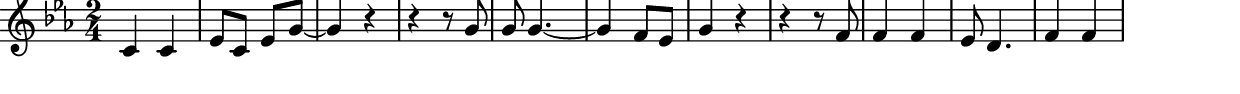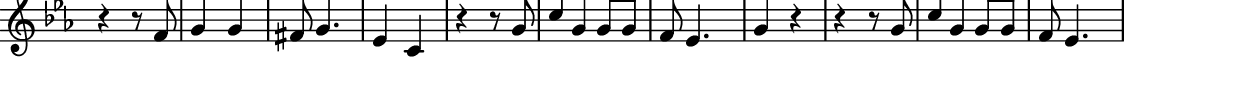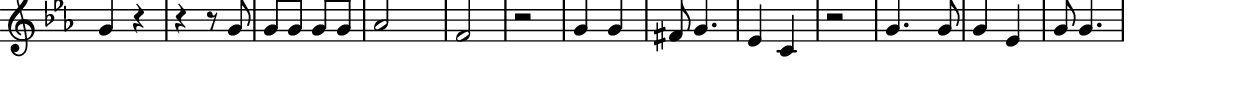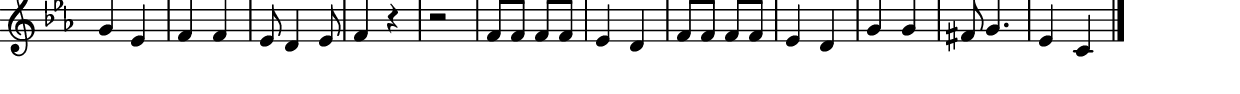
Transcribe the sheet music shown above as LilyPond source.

% MusicXML to Lilypond converter by Kovi

szovegAAA = \lyricmode {  "Hosz" -- "szú" "fe" -- "ke" -- "te" "haj," "De" "su" -- "kár" "ez" "a" "csaj," "De" "túl" -- "sá" -- "gos" -- "an" "giz" -- "da," "A" "ló" -- "vé" -- "ja" "meg" "nyis" -- "ta." "Olyan" "ka" -- "me" -- "lós" "a" "ba" -- "rá" -- "tom," "Olyan" "su" -- "kár" "csá" -- "vó," "be" -- "lá" -- "tom," "Olyan" "su" -- "nel" -- "os" "a" "csá" -- "vó," "Min" -- "den" "csaj" -- "nál" "lá" -- "csó." "Én" "is" "ré" "szeg," "te" "is" "ré" -- "szeg," "mind" "ré" -- "sze" -- "gek" "va" -- "gyunk," "Csi" -- "ná" -- "lom" "a" "ked" -- "vet," "csi" -- "ná" -- "lom" "a" "ked" -- "vet," "jól" "ér" -- "zem" "ma" --  \skip 4 "gam."  }

% Analyzing...
% 1 parts
% 1 Staff
% forceBassClefActive = 
melody = {
% 109 notes in the part
% 1 voices

\new Staff
\new Voice {
% 109 notes
% 47 mesaures

% Measure 1
\clef "treble"
\key ees \major
\time 2/4 
c'4 c'4 
% Measure 2
ees'8 c'8 ees'8 g'8~ 
% Measure 3
g'4 r4 
% Measure 4
r4 r8 g'8 
% Measure 5
g'8 g'4.~ 
% Measure 6
g'4 f'8 ees'8 
% Measure 7
g'4 r4 
% Measure 8
r4 r8 f'8 
% Measure 9
f'4 f'4 
% Measure 10
ees'8 d'4. 
% Measure 11
f'4 f'4 
% Measure 12
r4 r8 f'8 
% Measure 13
g'4 g'4 
% Measure 14
fis'8 g'4. 
% Measure 15
ees'4 c'4 
% Measure 16
r4 r8 g'8 
% Measure 17
c''8 g'8 g'8 g'8 
% Measure 18
f'8 ees'4. 
% Measure 19
g'4 r4 
% Measure 20
r4 r8 g'8 
% Measure 21
c''8 g'8 g'8 g'8 
% Measure 22
f'8 ees'4. 
% Measure 23
g'4 r4 
% Measure 24
r4 r8 g'8 
% Measure 25
g'8 g'8 g'8 g'8 
% Measure 26
aes'2 
% Measure 27
f'2 
% Measure 28
r2 
% Measure 29
g'4 g'4 
% Measure 30
fis'8 g'4. 
% Measure 31
ees'4 c'4 
% Measure 32
r2 
% Measure 33
g'4. g'8 
% Measure 34
g'4 ees'4 
% Measure 35
g'8 g'4. 
% Measure 36
g'4 ees'4 
% Measure 37
f'4 f'4 
% Measure 38
ees'8 d'4 ees'8 
% Measure 39
f'4 r4 
% Measure 40
r2 
% Measure 41
f'8 f'8 f'8 f'8 
% Measure 42
ees'4 d'4 
% Measure 43
f'8 f'8 f'8 f'8 
% Measure 44
ees'4 d'4 
% Measure 45
g'4 g'4 
% Measure 46
fis'8 g'4. 
% Measure 47
ees'4 c'4 \bar "|." 
} % voice
} % melody


harmonies = \chordmode {
% 22 chords
\germanChords
c4:m s4 s4 s4 g4 s4 s4 s4 c4:m s4 g4 s4 c4:m s4 s4 s4 f4:m s4 s4 s4 s4 s4 s4 s4 g4 s4 s4 s4 c4:m s4 s4 s4 c4:m s4 g4 s4 c4:m s4 s4 s4 c4:m s4 g4 s4 c4:m s4 s4 s4 c4:m s4 f4:m s4 s4 s4 s4 s4 g4 s4 s4 s4 c4:m s4 s4 s4 c4:m s4 s4 s4 s4 s4 s4 s4 f4:m s4 s4 s4 s4 s4 s4 s4 s4 s4 s4 s4 s4 s4 s4 s4 g4 s4 s4 s4 c4:m
}

\include "../../definitions.ly"
